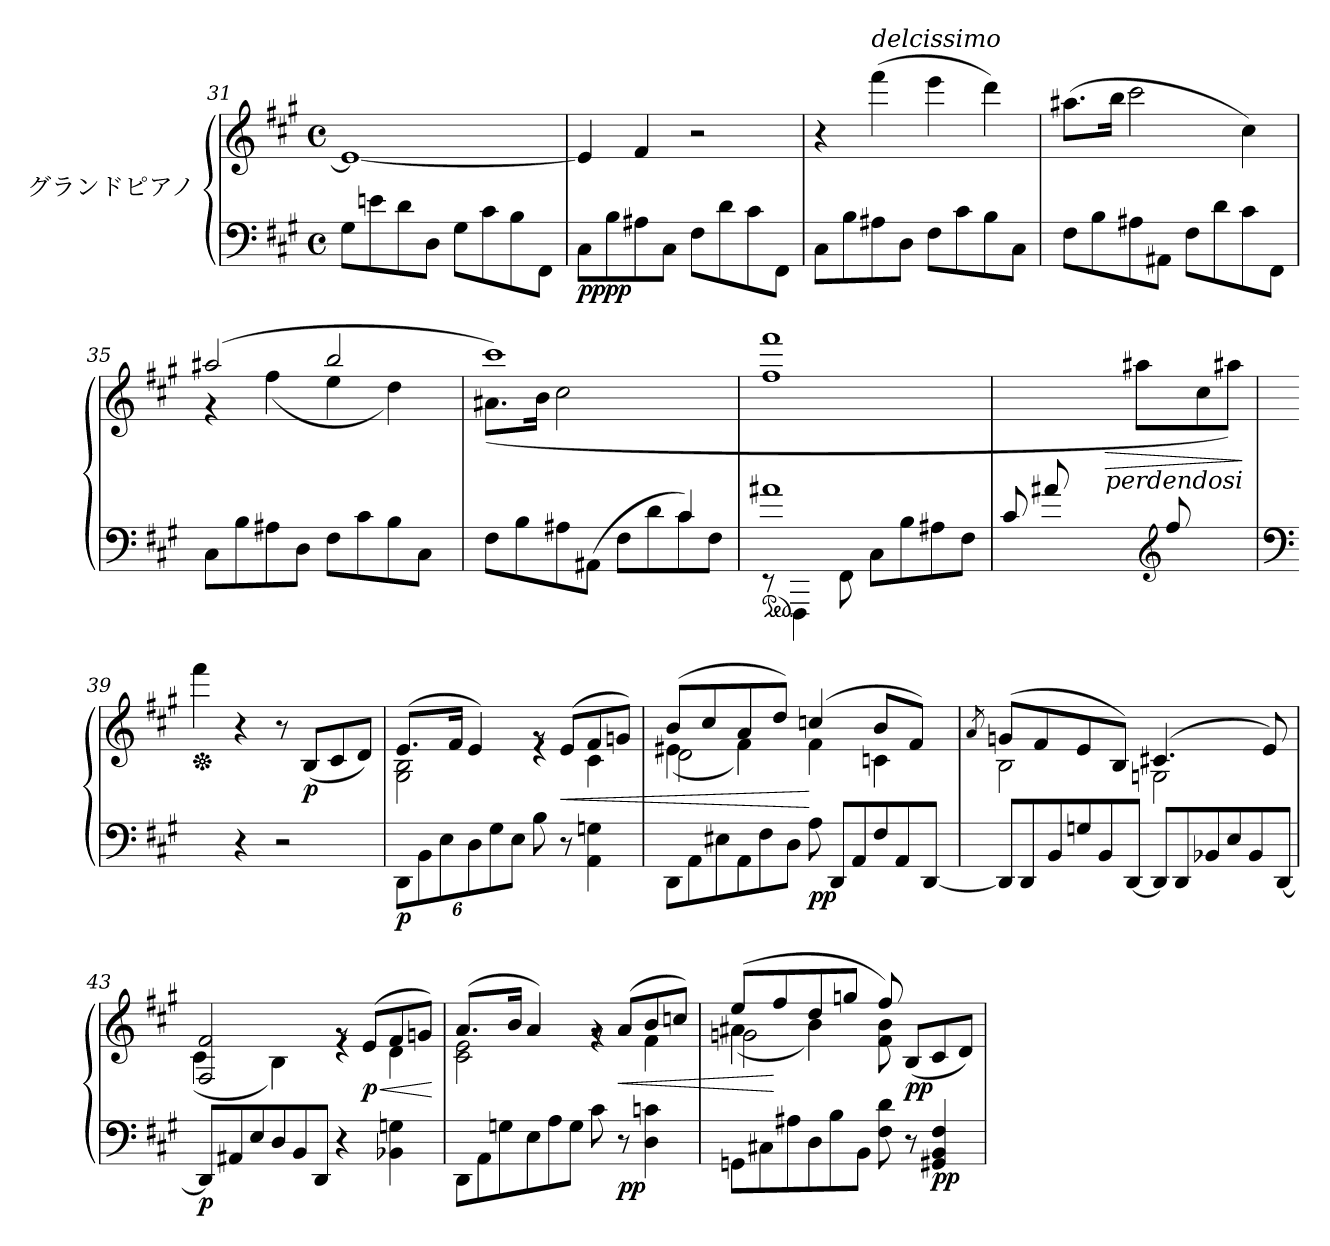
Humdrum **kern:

**kern	**kern	**dynam
*part1	*part1	*part1
*staff2	*staff1	*staff1/2
*I"グランドピアノ	*	*
*clefF4	*clefG2	*
*k[f#c#g#]	*k[f#c#g#]	*
*M4/4	*M4/4	*
*met(c)	*met(c)	*
=31	=31	=31
8G#\L	1e#_	.
8en\	.	.
8d\	.	.
8D\J	.	.
8G#\L	.	.
8c#\	.	.
8B\	.	.
8FF#\J	.	.
!!LO:LB:g=z
=32	=32	=32
!	!	!LO:DY:b=2
!	!	!LO:DY:n=1:b
8C#\L	4e#/]	pp pp
8B\	.	.
8A#X\	4f#/	.
8C#\J	.	.
8F#\L	2r	.
8d\	.	.
8c#\	.	.
8FF#\J	.	.
=33	=33	=33
*	*MM80	*
8C#\L	4r	.
8B\	.	.
*	*MM84	*
!	!LO:TX:a:i:t=delcissimo	!
8A#X\	(4fff#\	.
8D\J	.	.
8F#\L	4eee\	.
8c#\	.	.
*	*MM80	*
8B\	4ddd\)	.
8C#\J	.	.
=34	=34	=34
*	*MM88	*
8F#\L	(8.aa#X\L	.
8B\	.	.
.	16bb\Jk	.
8A#X\	2ccc#\	.
8AA#X\J	.	.
8F#\L	.	.
8d\	.	.
8c#\	4cc#\)	.
8FF#\J	.	.
=35	=35	=35
*	*^	*
*	*	*^	*
8C#\L	(2aa#X/	4r	2.reyy	.
8B\	.	.	.	.
*	*MM86	*	*	*
8A#X\	.	(4ff#\	.	.
8D\J	.	.	.	.
*	*MM84	*	*	*
8F#\L	2bb/	4ee\	.	.
8c#\	.	.	.	.
*	*MM80	*	*	*
8B\	.	4dd\)	8..ryy	.
8C#\J	.	.	.	.
.	.	.	32a#X!yy	.
*	*v	*v	*v	*
=36	=36	=36
*	*MM88	*
*^	*^	*
2.ryy	8F#\L	1ccc#:)	(8.a#X\L	.
.	8B\	.	.	.
.	.	.	16b\Jk	.
.	8A#X\	.	2cc#\	.
.	(>8AA#X\J	.	.	.
.	8F#\L	.	.	.
.	8d\	.	.	.
*	*	*MM84	*	*
4c#/)	8c#\	.	4ryy	.
.	8F#\J	.	.	.
*	*	*v	*v	*
!!LO:LB:g=z
=37	=37	=37	=37
*ped	*	*	*
*	*	*MM80	*
8rEE	1a#X	1ff# 1fff#	.
(>4FFF#\	.	.	.
8FF#\	.	.	.
8C#\L	.	.	.
8B\	.	.	.
8A#X\	.	.	.
8F#\J	.	.	.
*v	*v	*	*
=38	=38	=38
*	*^	*
8c#/L	1ryy	4ryy	.
8a#X/	.	.	.
8ryy	.	8f#\	.
!LO:TX:a:i:t=perdendosi	!	!	!
!	!	!	!LO:HP:b
4ryy	.	8cc#\J	>
.	.	8aa#X\L	.
*clefG2	*	*	*
8ff#/	.	8ryy	.
*	*8va	*	*
4ryy	.	8ccc#\	.
.	.	8aaa#X\J)	.
*	*v	*v	*
.	.	]
=39	=39	=39
*clefF4	*	*
*	*Xped	*
*	*^	*
4ryy	4ryy	4ffff#\	.
*	*X8va	*	*
4r	4r	2.ryy	.
2r	8r	.	.
*	*MM80	*	*
!	!	!	!LO:DY:b
.	(8B/L	.	p
.	8c#/	.	.
.	8d/J)	.	.
=40	=40	=40	=40
*Xbrackettup	*	*	*
*	*MM84	*	*
!	!	!	!LO:DY:b=2
12DD\L	(8.e/L	2G#\ 2B\	p
12BB\	.	.	.
12E\	.	.	.
.	16f#/Jk	.	.
12D\	4e/)	.	.
12G#\	.	.	.
12E\J	.	.	.
8B\	8rg	4re	.
!	!	!	!LO:HP:b
8r	(8e/L	.	<
4AA\ 4Gn\	8f#/	4c#\	.
.	8gn/J)	.	.
*	*v	*v	*
=41	=41	=41
*Xtuplet	*	*
*	*^	*
*	*	*^	*
12DD\L	(8b/L	(4e#X\	2d\	.
12AA\	.	.	.	.
.	8cc#/	.	.	.
12E#X\	.	.	.	.
12AA\	8a/	4f#\)	.	.
12F#\	.	.	.	.
.	8dd/J)	.	.	.
12D\J	.	.	.	.
!	!	!	!	!LO:DY:n=1:b=2
!	!	!	!	!LO:DY:n=2:b
12A\	(4ccn/	4f#\	4.rgyy	[ p p
12DD/L	.	.	.	.
12AA/	.	.	.	.
12F#/	8b/L	4cn\	.	.
12AA/	.	.	.	.
.	8f#/J)	.	16.ryy	.
[12DD/J	.	.	.	.
.	.	.	32a!yy	.
!!LO:LB:g=z	!!	!!
=42	=42	=42	=42	=42
.	8qa/	.	.	.
12DD/L]	(>8gn/L)	2B\	8gyy	.
12DD/	.	.	.	.
.	8f#/	.	8ryy	.
12BB/	.	.	.	.
12Gn/	8e/	.	4ryy	.
12BB/	.	.	.	.
.	8B/J)	.	.	.
[12DD/J	.	.	.	.
12DD/L]	(>4.c#X/	2Gn\	2ryy	.
12DD/	.	.	.	.
12BB-X/	.	.	.	.
12E/	.	.	.	.
12BB-/	.	.	.	.
.	8e/)	.	.	.
[12DD/J	.	.	.	.
*	*	*v	*v	*
=43	=43	=43	=43
!	!	!	!LO:DY:b=2
12DD/L]	2F#/ 2f#/	(4c#\	p
12AA#X/	.	.	.
12E/	.	.	.
12D/	.	4B\)	.
12BB/	.	.	.
12DD/J	.	.	.
4r	8rg	4re	.
!	!	!	!LO:HP:b
!	!	!	!LO:DY:n=1:b
.	(8e/L	.	< p
4BB-X\ 4Gn\	8f#/	4d\	.
.	8gn/J)	.	.
*	*v	*v	*
.	.	[
=44	=44	=44
*	*^	*
12DD\L	(>8.a/L	2c#\ 2e\	.
12AA\	.	.	.
12Gn\	.	.	.
.	16b/Jk	.	.
12E\	4a/)	.	.
12A\	.	.	.
12G\J	.	.	.
8c#\	8rg	4rg	.
!	!	!	!LO:HP:b
!	!	!	!LO:DY:n=1:b=2
!	!	!	!LO:DY:n=2:b
8r	(8a/L	.	< p p
4D\ 4cn\	8b/	4f#\	.
.	8ccn/J)	.	.
=45	=45	=45	=45
*	*	*^	*
12GGn\L	(8ee/L	(4a#X\	2gn\	.
12C#X\	.	.	.	.
.	8ff#/	.	.	[
12A#X\	.	.	.	.
12D\	8dd/	4b\)	.	.
12B\	.	.	.	.
.	8ggn/J	.	.	.
12BB\J	.	.	.	.
*	*MM70	*	*	*
!	!	!	!	!LO:DY:b=2
!	!	!	!	!LO:DY:n=1:b
8F#\ 8d\	8ff#/)	8f#\ 8b\	2reyy	mp mp
*	*MM82	*	*	*
!	!	!	!	!LO:DY:n=2:b
8r	(8B/L	8ryy	.	pp
!	!	!	!	!LO:DY:n=3:b=2
4GG#X/ 4BB/ 4F#/	8c#/	4ryy	.	pp
.	8d/J)	.	.	.
*	*v	*v	*v	*
=	=	=
*-	*-	*-
